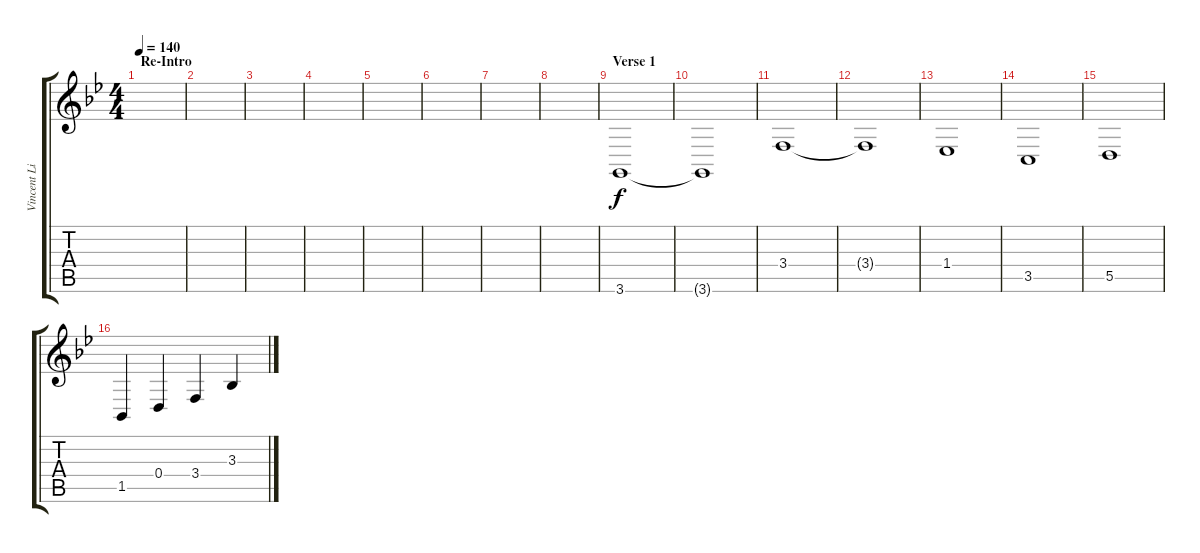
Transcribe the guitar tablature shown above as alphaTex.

\track ("Vincent Lionti - Viola" "Vincent Li") {instrument viola}
\staff {score tabs}
\tuning (E4 B3 G3 D3 A2 E2) {hide}
\ts (4 4)
\section ("" "Re-Intro")
\tempo 140
\clef g2
\ks bb
|
|
|
|
|
|
\section ("" "")
|
|
\section ("" "Verse 1")
3.6.1 |
3.6{t}.1 |
3.4.1 |
3.4{t}.1 |
1.4.1 |
3.5.1 |
5.5.1 |
1.5.4 0.4.4 3.4.4 3.3.4
